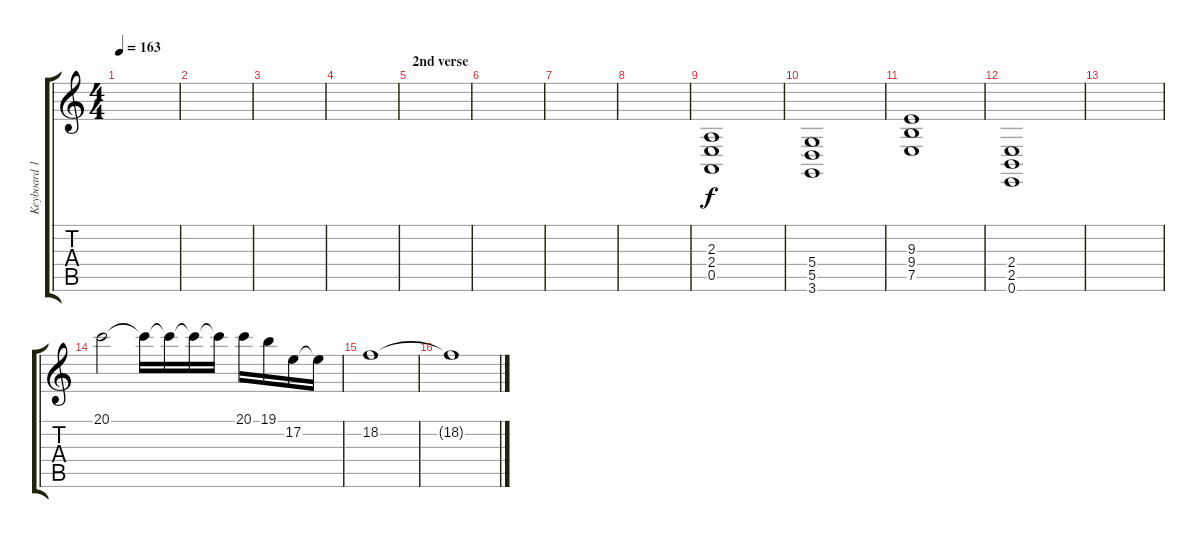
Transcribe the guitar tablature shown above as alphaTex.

\track ("Keyboard 1" "Keyboard 1") {instrument synthstrings1}
\staff {score tabs}
\tuning (E4 B3 G3 D3 A2 E2) {hide}
\ts (4 4)
\tempo 163
\clef g2
\ks c
|
|
|
|
\section ("" "2nd verse")
|
|
|
|
(2.3 2.4 0.5).1 |
(5.4 5.5 3.6).1 |
(9.3 9.4 7.5).1 |
(2.4 2.5 0.6).1 |
|
20.1.2 20.1{t}.16 20.1{t}.16 20.1{t}.16 20.1{t}.16 20.1.16 19.1.16 17.2.16 17.2{t}.16 |
18.2.1 |
18.2{t}.1
